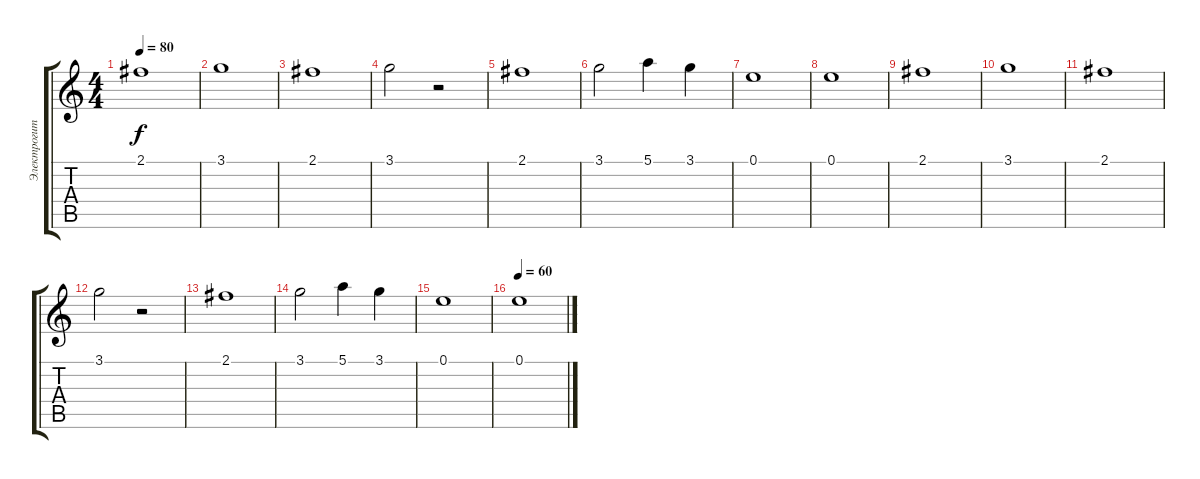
\track ("Электрогитара" "Электрогит") {instrument overdrivenguitar}
\staff {score tabs}
\tuning (E4 B3 G3 D3 A2 E2) {hide}
\ts (4 4)
\tempo 80
\clef g2
\ks c
2.1.1{dy f} |
3.1.1 |
2.1.1 |
3.1.2 r.2 |
2.1.1 |
3.1.2 5.1.4 3.1.4 |
0.1.1 |
0.1.1 |
2.1.1 |
3.1.1 |
2.1.1 |
3.1.2 r.2 |
2.1.1 |
3.1.2 5.1.4 3.1.4 |
0.1.1 |
\tempo 60
0.1.1
